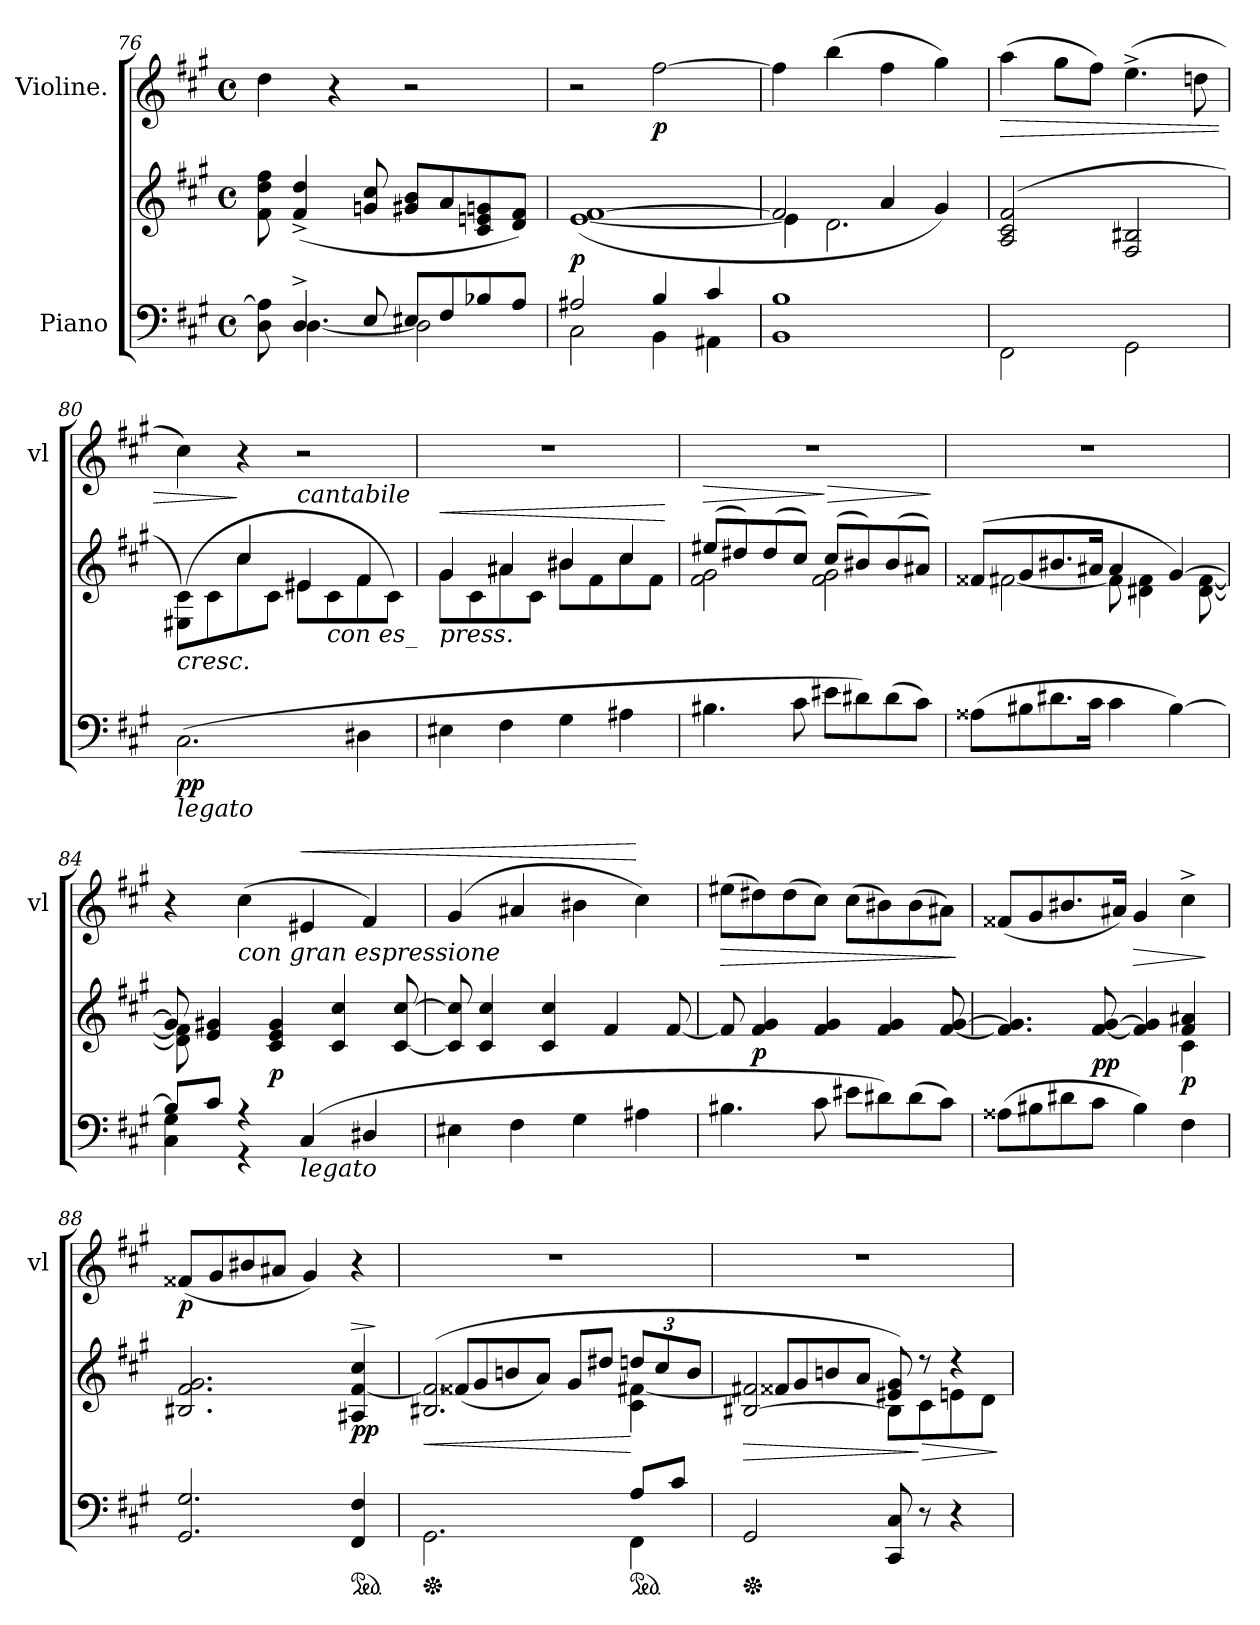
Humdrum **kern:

**kern	**kern	**dynam	**kern	**dynam
*part2	*part2	*part2	*part1	*part1
*staff3	*staff2	*staff2/3	*staff1	*staff1
*I"Piano	*	*	*I"Violine.	*
*	*	*	*I'vl	*
*clefF4	*clefG2	*	*clefG2	*
*k[f#c#g#]	*k[f#c#g#]	*	*k[f#c#g#]	*
*A:	*A:	*	*A:	*
*M4/4	*M4/4	*	*M4/4	*
*met(c)	*met(c)	*	*met(c)	*
=76	=76	=76	=76	=76
*^	*	*	*	*
8D\ 8A]\	8ryy	8f#\ 8dd\ 8ff#\	.	4dd\	.
4D^/	[4.D\	(>4f#^>/ 4dd^>/	.	.	.
.	.	.	.	4r	.
8E/	.	8gn/ 8cc#/	.	.	.
8E#X/L	2D\]	8g#X/ 8b/L	.	2r	.
8F#/	.	8a/	.	.	.
8B-X/	.	8c#/ 8en/ 8gn/	.	.	.
8A/J	.	8d/ 8f#/J)	.	.	.
=77	=77	=77	=77	=77	=77
2A#X/	2C#\	(>[1e [1f#	p	2r	.
4B/	4BB\	.	.	[2ff#\	p
4c#/	4AA#X\	.	.	.	.
=78	=78	=78	=78	=78	=78
*	*	*^	*	*	*
1B	1BB	2f#/]	4e\]	.	4ff#\]	.
.	.	.	2.d\	.	(4bb\	.
.	.	4a/	.	.	4ff#\	.
.	.	4g#/)	.	.	4gg#\)	.
*v	*v	*	*	*	*	*
*	*v	*v	*	*	*
=79	=79	=79	=79	=79
!	!	!	!	!LO:HP:b
2FF#\	(>2A/ 2c#/ 2f#/	.	(4aa\	>
.	.	.	8gg#\L	.
.	.	.	8ff#\J)	.
2GG#\	2F#/ 2B#X/	.	(4.ee^\	.
.	.	.	8ddn\	.
=80	=80	=80	=80	=80
*	*^	*	*	*
!LO:TX:b:i:t=legato	!	!	!	!	!
!	!	!	!LO:HP:b	!	!
!	!	!	!LO:DY:n=1:b=2	!	!
(>2.C#\	(8E#X/ 8c#/L)	4ryy	< p p	4cc#\)	.
.	8c#\	.	.	.	.
.	8cc#\	4cc#/	.	4r	]
.	8c#\J	.	.	.	.
!	!LO:TX:a:i:t=cantabile	!	!	!	!
.	8e#X\L	4e#X/	.	2r	.
!	!LO:TX:b:i:t=con es_	!	!	!	!
.	8c#\	.	.	.	.
4D#X\	8f#\	4f#/	.	.	.
.	8c#\J)	.	.	.	.
=81	=81	=81	=81	=81	=81
!	!LO:TX:b:i:t=press.	!	!	!	!
!	!	!	!LO:HP:a	!	!
4E#X\	4g#/	8g#\L	<	1r	.
.	.	8c#\	.	.	.
4F#\	4a#X/	8a#X\	.	.	.
.	.	8c#\J	.	.	.
4G#\	4b#X/	8b#X\L	.	.	.
.	.	8f#\	.	.	.
4A#X\	4cc#/	8cc#\	.	.	.
.	.	8f#\J	.	.	.
*	*v	*v	*	*	*
.	.	[ [	.	.
=82	=82	=82	=82	=82
*	*^	*	*	*
!	!	!	!LO:HP:a	!	!
4.B#X\	(8ee#X/L	2f#\ 2g#\	>	1r	.
.	8dd#X/)	.	.	.	.
.	(8dd#/	.	.	.	.
8c#\	8cc#/J)	.	.	.	.
!	!	!	!LO:HP:n=1:a	!	!
8e#X\L	(8cc#/L	2f#\ 2g#\	] >	.	.
8d#X\)	8b#X/)	.	.	.	.
(8d#\	(8b#/	.	.	.	.
8c#\J)	8a#X/J)	.	.	.	.
*	*v	*v	*	*	*
.	.	]	.	.
=83	=83	=83	=83	=83
*	*^	*	*	*
(8A##X\L	(8f##X/L	[2f#X\	.	1r	.
8B#X\	8g#/	.	.	.	.
8.d#X\	8.b#X/	.	.	.	.
16c#\Jk	16a#X/Jk	.	.	.	.
4c#\	4a#/	8f#\]	.	.	.
.	.	4d#X\ 4f#\	.	.	.
[4B#\)	[4g#/)	.	.	.	.
.	.	[8d#\ [8f#\	.	.	.
=84	=84	=84	=84	=84	=84
*^	*	*	*	*	*
4C#\ 4G#\	8B#/L]	8g#/]	8d#]\ 8f#]\	.	4r	.
.	8c#\J	4e/ 4g#X/	8ryy	.	.	.
!	!	!	!	!	!LO:TX:b:i:t=con gran espressione	!
4r	4r	.	4ryy	.	(4cc#\	.
.	.	4c#/ 4e/ 4g#/	.	p	.	.
!LO:TX:b:i:t=legato	!	!	!	!	!	!
!	!	!	!	!	!	!LO:HP:a
(4C#/	2ryy	.	2ryy	.	4e#X/	<
.	.	4c#/ 4cc#/	.	.	.	.
4D#X/	.	.	.	.	4f#/)	.
.	.	[8c#/ [8cc#/	.	.	.	.
*v	*v	*	*	*	*	*
*	*v	*v	*	*	*
=85	=85	=85	=85	=85
4E#X\	8c#]/ 8cc#]/	.	(4g#/	.
.	4c#/ 4cc#/	.	.	.
4F#\	.	.	4a#X/	.
.	4c#/ 4cc#/	.	.	.
4G#\	.	.	4b#X\	.
.	4f#/	.	.	.
4A#X\	.	.	4cc#\)	[
.	[8f#/	.	.	.
=86	=86	=86	=86	=86
!	!	!	!	!LO:HP:b
4.B#X\	8f#/]	.	(8ee#X\L	>
.	4f#/ 4g#/	p	8dd#X\)	.
.	.	.	(8dd#\	.
8c#\	4f#/ 4g#/	.	8cc#\J)	.
8e#X\L	.	.	(8cc#\L	.
8d#X\)	4f#/ 4g#/	.	8b#X\)	.
(8d#\	.	.	(8b#\	.
8c#\J)	[8f#/ [8g#/	.	8a#X\J)	.
.	.	.	.	]
=87	=87	=87	=87	=87
*	*^	*	*	*
(8A##X\L	4.f#]/ 4.g#]/	2.ryy	.	(8f##X/L	.
8B#X\	.	.	.	8g#/	.
8d#X\	.	.	.	8.b#X/	.
8c#\J	[8f#/ [8g#/	.	pp	.	.
.	.	.	.	16a#X/Jk)	.
!	!	!	!	!	!LO:HP:b
4B#\)	4f#]/ 4g#]/	.	.	4g#/	>
4F#\	4f#/ 4a#X/	4c#\	p	4cc#^\	.
*	*v	*v	*	*	*
.	.	.	.	]
=88	=88	=88	=88	=88
2.GG#/ 2.G#/	2.B#X/ 2.f#/ 2.g#/	.	(8f##X/L	p
.	.	.	8g#/	.
.	.	.	8b#X/	.
.	.	.	8a#X/J	.
.	.	.	4g#/)	.
!	!	!LO:HP:a	!	!
!	!	!LO:DY:n=1:b	!	!
*ped	*	*	*	*
4FF#/ 4F#/	4A#X/ [4f#/ 4cc#/	> pp	4r	.
.	.	]	.	.
=89	=89	=89	=89	=89
*^	*^	*	*	*
!	!	!	!	!LO:HP:b	!	!
*Xped	*	*	*	*	*	*
2.GG#\	2.ryy	(2.B#X/ 2.f#]/	(8f##X/L	<	1r	.
.	.	.	8g#/	.	.	.
.	.	.	8bn/	.	.	.
.	.	.	8a/J)	.	.	.
.	.	.	8g#/L	.	.	.
.	.	.	8dd#X/J	.	.	.
*ped	*	*	*	*	*	*
4FF#\	8A/L	12ddn/L	4c#\ [4f#X\	[	.	.
.	.	12cc#/	.	.	.	.
.	8c#\J	.	.	.	.	.
.	.	12b/J	.	.	.	.
*v	*v	*	*	*	*	*
=90	=90	=90	=90	=90	=90
!	!	!	!LO:HP:b	!	!
*Xped	*	*	*	*	*
2GG#/	[2B#X/ 2f#X]/	8f##X/L	>	1r	.
.	.	8g#/	.	.	.
.	.	8bn/	.	.	.
.	.	8a/J	.	.	.
8CC#/ 8C#/	8e#X/ 8g#/)	8B#\L]	.	.	.
!	!	!	!LO:HP:n=1:b	!	!
8r	8r	8c#\	] >	.	.
4r	4r	8en\	.	.	.
.	.	8d\J	.	.	.
*	*v	*v	*	*	*
.	.	]	.	.
=	=	=	=	=
*-	*-	*-	*-	*-
